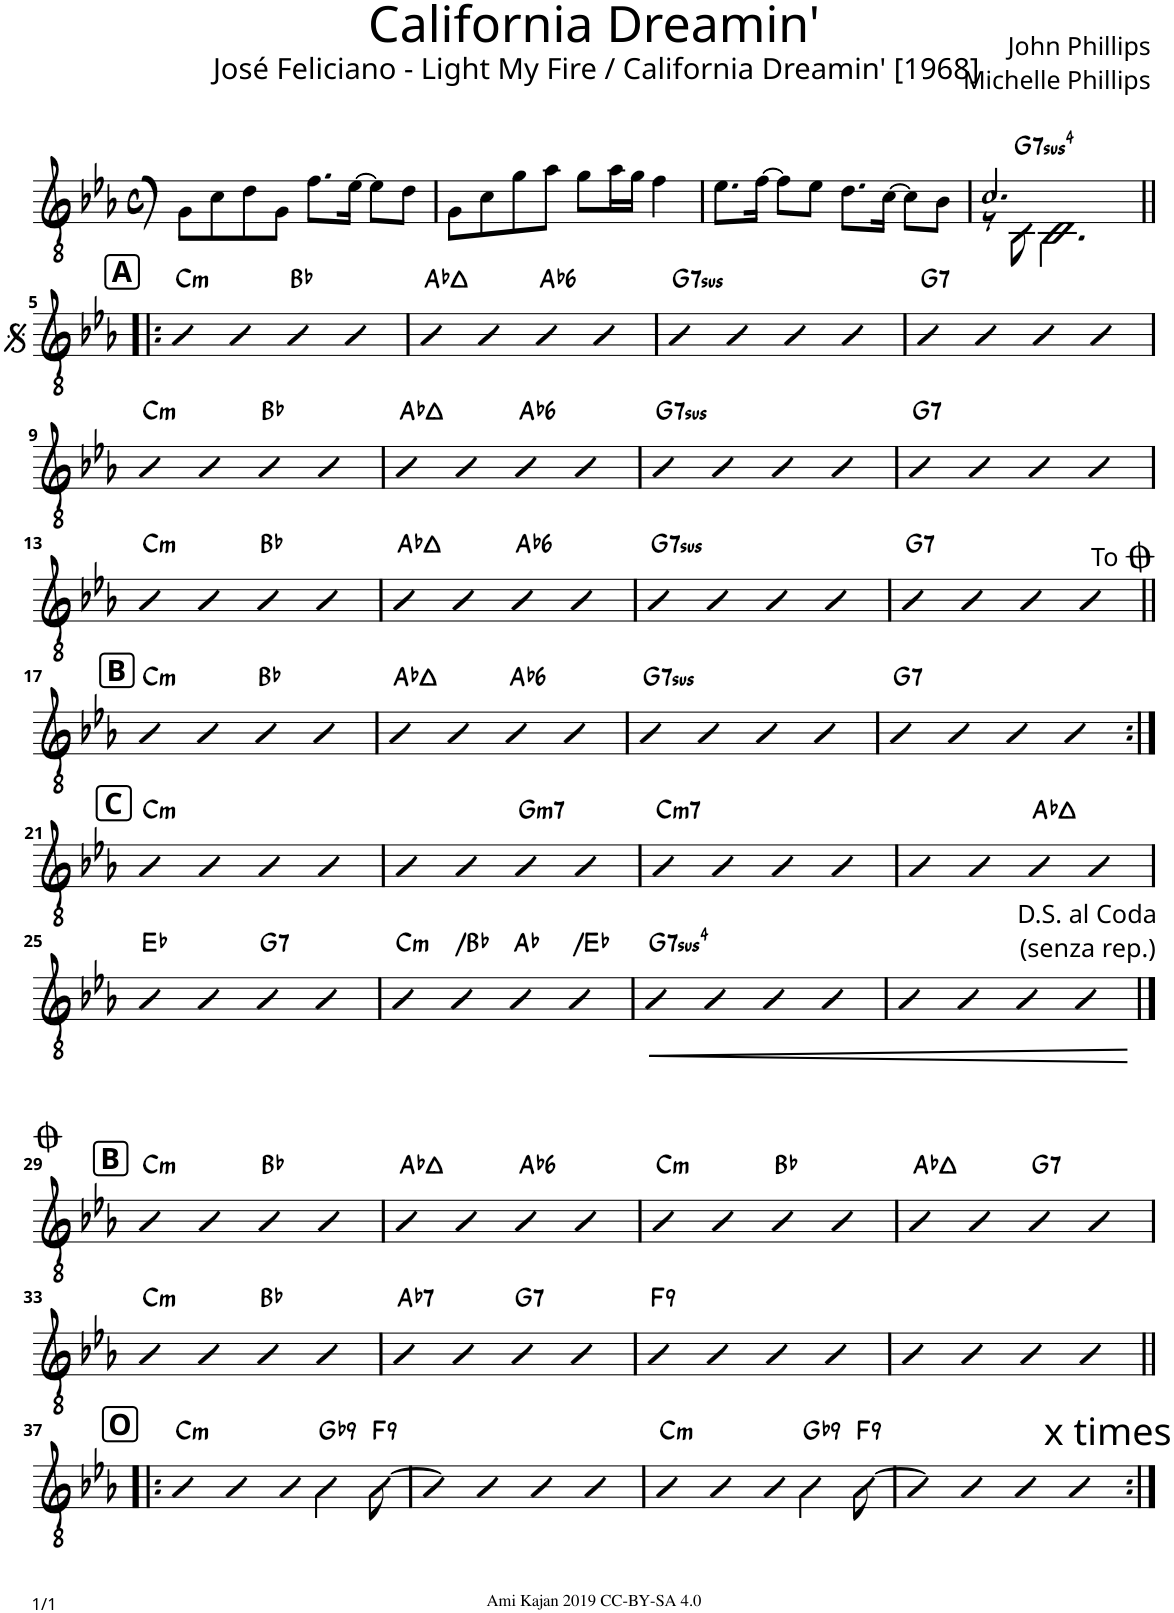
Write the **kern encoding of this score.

**kern	**dynam	**harte
*part1	*part1	*part1
*staff1	*staff1	*
*I"Piano	*	*
*I'Pno.	*	*
*clefGv2	*	*
*k[b-e-a-]	*	*
*M4/4	*	*
*met(c)	*	*
=1	=1	=1
8G\L	.	.
8c\	.	.
8d\	.	.
8G\J	.	.
8.f\L	.	.
[16e-\Jk	.	.
8e-\L]	.	.
8d\J	.	.
=2	=2	=2
8G\L	.	.
8c\	.	.
8g\	.	.
8a-\J	.	.
8g\L	.	.
16a-\L	.	.
16g\JJ	.	.
4f\	.	.
=3	=3	=3
8.e-\L	.	.
[16f\Jk	.	.
8f\L]	.	.
8e-\J	.	.
8.d\L	.	.
[16c\Jk	.	.
8c\L]	.	.
8B-\J	.	.
=4	=4	=4
*^	*	*
2.c/	8r	.	.
!	!	!	!LO:H:kt=74
.	8C\	.	G:sus4(7)
.	2.C\	.	.
4ryy	.	.	.
*v	*v	*	*
!!LO:LB:g=z
!!LO:REH:place=s1:a:B:cj:fs=14:t=A
=5!|:	=5!|:	=5!|:
!	!	!LO:H:kt=m
4B-	.	C:min
4B-	.	.
4B-	.	Bb:maj
4B-	.	.
=6	=6	=6
4B-	.	Ab:maj
4B-	.	.
!	!	!LO:H:kt=6
4B-	.	Ab:maj6
4B-	.	.
=7	=7	=7
!	!	!LO:H:kt=7sus
4B-	.	G:sus4(7)
4B-	.	.
4B-	.	.
4B-	.	.
=8	=8	=8
!	!	!LO:H:kt=7
4B-	.	G:7
4B-	.	.
4B-	.	.
4B-	.	.
!!LO:LB:g=z
=9	=9	=9
!	!	!LO:H:kt=m
4B-	.	C:min
4B-	.	.
4B-	.	Bb:maj
4B-	.	.
=10	=10	=10
4B-	.	Ab:maj
4B-	.	.
!	!	!LO:H:kt=6
4B-	.	Ab:maj6
4B-	.	.
=11	=11	=11
!	!	!LO:H:kt=7sus
4B-	.	G:sus4(7)
4B-	.	.
4B-	.	.
4B-	.	.
=12	=12	=12
!	!	!LO:H:kt=7
4B-	.	G:7
4B-	.	.
4B-	.	.
4B-	.	.
!!LO:LB:g=z
=13	=13	=13
!	!	!LO:H:kt=m
4B-	.	C:min
4B-	.	.
4B-	.	Bb:maj
4B-	.	.
=14	=14	=14
4B-	.	Ab:maj
4B-	.	.
!	!	!LO:H:kt=6
4B-	.	Ab:maj6
4B-	.	.
=15	=15	=15
!	!	!LO:H:kt=7sus
4B-	.	G:sus4(7)
4B-	.	.
4B-	.	.
4B-	.	.
=16	=16	=16
4B-	.	G:7
4B-	.	.
4B-	.	.
4B-	.	.
!LO:TX:a:t=To <font size="23"/><font face="ScoreText"/>	!	!LO:H:kt=7
!!LO:LB:g=z
!!LO:REH:place=s1:a:B:cj:fs=14:t=B
=17||	=17||	=17||
!	!	!LO:H:kt=m
4B-	.	C:min
4B-	.	.
4B-	.	Bb:maj
4B-	.	.
=18	=18	=18
4B-	.	Ab:maj
4B-	.	.
!	!	!LO:H:kt=6
4B-	.	Ab:maj6
4B-	.	.
=19	=19	=19
!	!	!LO:H:kt=7sus
4B-	.	G:sus4(7)
4B-	.	.
4B-	.	.
4B-	.	.
=20	=20	=20
!	!	!LO:H:kt=7
4B-	.	G:7
4B-	.	.
4B-	.	.
4B-	.	.
!!LO:LB:g=z
!!LO:REH:place=s1:a:B:cj:fs=14:t=C
=21:|!	=21:|!	=21:|!
!	!	!LO:H:kt=m
4B-	.	C:min
4B-	.	.
4B-	.	.
4B-	.	.
=22	=22	=22
4B-	.	.
4B-	.	.
!	!	!LO:H:kt=m7
4B-	.	G:min7
4B-	.	.
=23	=23	=23
!	!	!LO:H:kt=m7
4B-	.	C:min7
4B-	.	.
4B-	.	.
4B-	.	.
=24	=24	=24
4B-	.	.
4B-	.	.
4B-	.	Ab:maj
4B-	.	.
!!LO:LB:g=z
=25	=25	=25
4B-	.	Eb:maj
4B-	.	.
!	!	!LO:H:kt=7
4B-	.	G:7
4B-	.	.
=26	=26	=26
!	!	!LO:H:kt=m
4B-	.	C:min
!	!	!LO:H:kt=N.C.
4B-	.	N
4B-	.	Ab:maj
!	!	!LO:H:kt=N.C.
4B-	.	N
=27	=27	=27
!	!LO:HP:b	!LO:H:kt=74
4B-	<	G:sus4(7)
4B-	.	.
4B-	.	.
4B-	.	.
=28	=28	=28
4B-	.	.
4B-	.	.
4B-	.	.
4B-	.	.
.	[	.
!LO:TX:a:t=D.S. al Coda\n(senza rep.)	!	!
!!LO:LB:g=z
!!LO:REH:place=s1:a:B:cj:fs=14:t=B
==29	==29	==29
!	!	!LO:H:kt=m
4B-	.	C:min
4B-	.	.
4B-	.	Bb:maj
4B-	.	.
=30	=30	=30
4B-	.	Ab:maj
4B-	.	.
!	!	!LO:H:kt=6
4B-	.	Ab:maj6
4B-	.	.
=31	=31	=31
!	!	!LO:H:kt=m
4B-	.	C:min
4B-	.	.
4B-	.	Bb:maj
4B-	.	.
=32	=32	=32
4B-	.	Ab:maj
4B-	.	.
!	!	!LO:H:kt=7
4B-	.	G:7
4B-	.	.
!!LO:LB:g=z
=33	=33	=33
!	!	!LO:H:kt=m
4B-	.	C:min
4B-	.	.
4B-	.	Bb:maj
4B-	.	.
=34	=34	=34
!	!	!LO:H:kt=7
4B-	.	Ab:7
4B-	.	.
!	!	!LO:H:kt=7
4B-	.	G:7
4B-	.	.
=35	=35	=35
!	!	!LO:H:kt=9
4B-	.	F:9
4B-	.	.
4B-	.	.
4B-	.	.
=36	=36	=36
4B-	.	.
4B-	.	.
4B-	.	.
4B-	.	.
!!LO:LB:g=z
!!LO:REH:place=s1:a:B:cj:fs=14:t=O
=37!|:	=37!|:	=37!|:
!	!	!LO:H:kt=m
4B-	.	C:min
4B-	.	.
8B-	.	.
!	!	!LO:H:kt=9
4B-\	.	Gb:9
!	!	!LO:H:kt=9
[8B-\	.	F:9
=38	=38	=38
4B-]	.	.
4B-	.	.
4B-	.	.
4B-	.	.
=39	=39	=39
!	!	!LO:H:kt=m
4B-	.	C:min
4B-	.	.
8B-	.	.
!	!	!LO:H:kt=9
4B-\	.	Gb:9
!	!	!LO:H:kt=9
[8B-\	.	F:9
=40	=40	=40
4B-]	.	.
4B-	.	.
4B-	.	.
!LO:TX:a:t=x times	!	!
4B-	.	.
=:|!	=:|!	=:|!
*-	*-	*-
